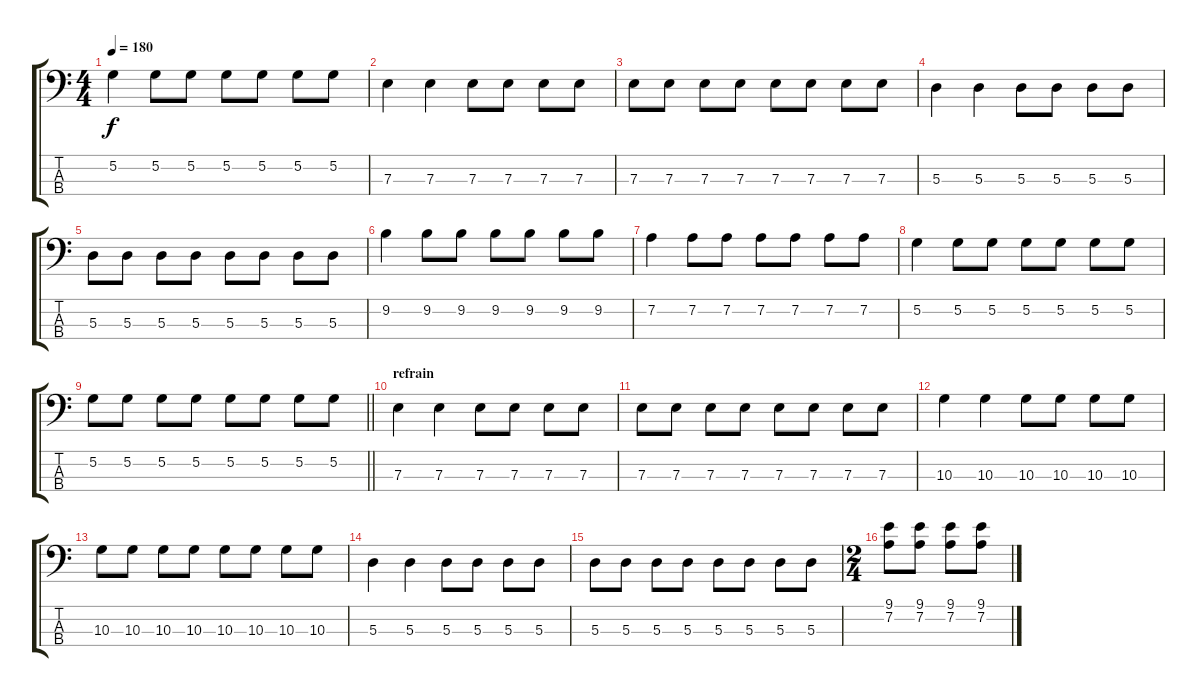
\track "" {instrument electricbasspick}
\staff {score tabs}
\tuning (G2 D2 A1 E1) {hide}
\ts (4 4)
\tempo 180
\clef f4
\ks c
5.2.4{dy f} 5.2.8 5.2.8 5.2.8 5.2.8 5.2.8 5.2.8 |
7.3.4 7.3.4 7.3.8 7.3.8 7.3.8 7.3.8 |
7.3.8 7.3.8 7.3.8 7.3.8 7.3.8 7.3.8 7.3.8 7.3.8 |
5.3.4 5.3.4 5.3.8 5.3.8 5.3.8 5.3.8 |
5.3.8 5.3.8 5.3.8 5.3.8 5.3.8 5.3.8 5.3.8 5.3.8 |
9.2.4 9.2.8 9.2.8 9.2.8 9.2.8 9.2.8 9.2.8 |
7.2.4 7.2.8 7.2.8 7.2.8 7.2.8 7.2.8 7.2.8 |
5.2.4 5.2.8 5.2.8 5.2.8 5.2.8 5.2.8 5.2.8 |
\barLineRight lightlight
5.2.8 5.2.8 5.2.8 5.2.8 5.2.8 5.2.8 5.2.8 5.2.8 |
\section ("" "refrain")
7.3.4 7.3.4 7.3.8 7.3.8 7.3.8 7.3.8 |
7.3.8 7.3.8 7.3.8 7.3.8 7.3.8 7.3.8 7.3.8 7.3.8 |
10.3.4 10.3.4 10.3.8 10.3.8 10.3.8 10.3.8 |
10.3.8 10.3.8 10.3.8 10.3.8 10.3.8 10.3.8 10.3.8 10.3.8 |
5.3.4 5.3.4 5.3.8 5.3.8 5.3.8 5.3.8 |
5.3.8 5.3.8 5.3.8 5.3.8 5.3.8 5.3.8 5.3.8 5.3.8 |
\ts (2 4)
(9.1 7.2).8 (9.1 7.2).8 (9.1 7.2).8 (9.1 7.2).8
